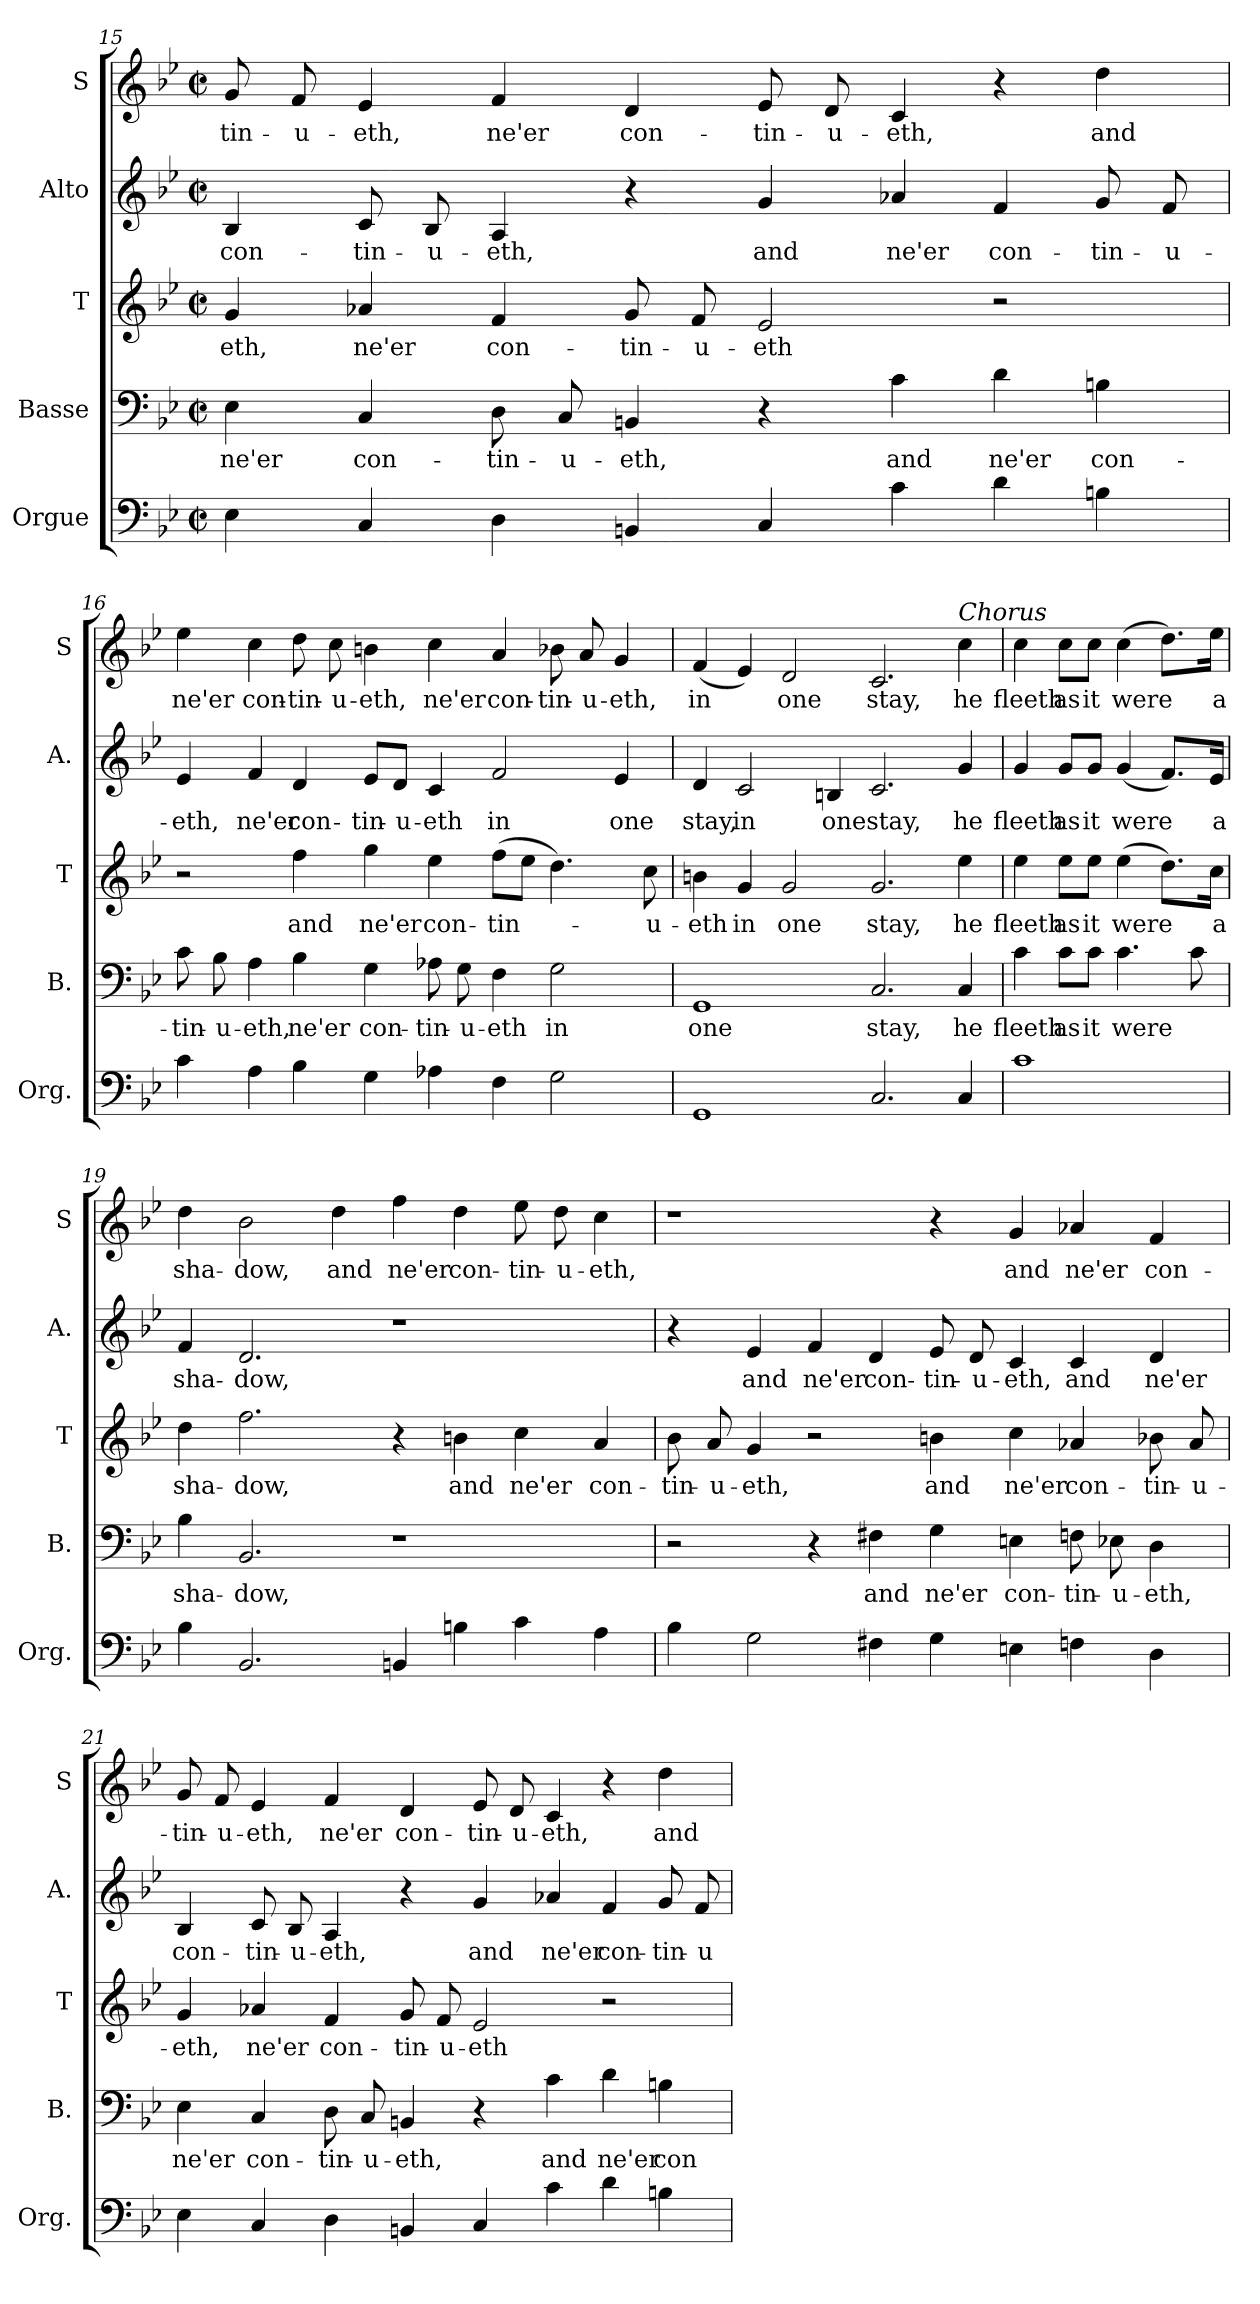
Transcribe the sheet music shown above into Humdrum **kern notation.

**kern	**kern	**text	**kern	**text	**kern	**text	**kern	**text
*part5	*part4	*part4	*part3	*part3	*part2	*part2	*part1	*part1
*staff5	*staff4	*staff4	*staff3	*staff3	*staff2	*staff2	*staff1	*staff1
*I"Orgue	*I"Basse	*	*I"T	*	*I"Alto	*	*I"S	*
*I'Org.	*I'B.	*	*I'T	*	*I'A.	*	*I'S	*
!!LO:LB:g=z
*clefF4	*clefF4	*	*clefG2	*	*clefG2	*	*clefG2	*
*k[b-e-]	*k[b-e-]	*	*k[b-e-]	*	*k[b-e-]	*	*k[b-e-]	*
*B-:	*B-:	*	*	*	*B-:	*	*B-:	*
*M2/2	*M2/2	*	*M2/2	*	*M2/2	*	*M2/2	*
*met(c|)	*met(c|)	*	*met(c|)	*	*met(c|)	*	*met(c|)	*
=15	=15	=15	=15	=15	=15	=15	=15	=15
4E-\	4E-\	ne'er	4g/	-eth,	4B-/	con-	8g/	-tin-
.	.	.	.	.	.	.	8f/	-u-
4C/	4C/	con-	4a-X/	ne'er	8c/	-tin-	4e-/	-eth,
.	.	.	.	.	8B-/	-u-	.	.
4D\	8D\	-tin-	4f/	con-	4A/	-eth,	4f/	ne'er
.	8C/	-u-	.	.	.	.	.	.
4BBn/	4BBn/	-eth,	8g/	-tin-	4r	.	4d/	con-
.	.	.	8f/	-u-	.	.	.	.
4C/	4r	.	2e-/	-eth	4g/	and	8e-/	-tin-
.	.	.	.	.	.	.	8d/	-u-
4c\	4c\	and	.	.	4a-X/	ne'er	4c/	-eth,
4d\	4d\	ne'er	2r	.	4f/	con-	4r	.
4Bn\	4Bn\	con-	.	.	8g/	-tin-	4dd\	and
.	.	.	.	.	8f/	-u-	.	.
=16	=16	=16	=16	=16	=16	=16	=16	=16
4c\	8c\	-tin-	2r	.	4e-/	-eth,	4ee-\	ne'er
.	8B-\	-u-	.	.	.	.	.	.
4A\	4A\	-eth,	.	.	4f/	ne'er	4cc\	con-
4B-\	4B-\	ne'er	4ff\	and	4d/	con-	8dd\	-tin-
.	.	.	.	.	.	.	8cc\	-u-
4G\	4G\	con-	4gg\	ne'er	8e-/L	-tin-	4bn\	-eth,
.	.	.	.	.	8d/J	-u-	.	.
4A-X\	8A-X\	-tin-	4ee-\	con-	4c/	-eth	4cc\	ne'er
.	8G\	-u-	.	.	.	.	.	.
4F\	4F\	-eth	(8ff\L	-tin-	2f/	in	4a/	con-
.	.	.	8ee-\J	.	.	.	.	.
2G\	2G\	in	4.dd\)	.	.	.	8b-X\	-tin-
.	.	.	.	.	.	.	8a/	-u-
.	.	.	.	.	4e-/	one	4g/	-eth,
.	.	.	8cc\	-u-	.	.	.	.
!!LO:PB:g=z
=17	=17	=17	=17	=17	=17	=17	=17	=17
1GG	1GG	one	4bn\	-eth	4d/	stay,	(4f/	in
.	.	.	4g/	in	2c/	in	4e-/)	.
.	.	.	2g/	one	.	.	2d/	one
.	.	.	.	.	4Bn/	one	.	.
2.C/	2.C/	stay,	2.g/	stay,	2.c/	stay,	2.c/	stay,
!	!	!	!	!	!	!	!LO:TX:a:i:t=Chorus	!
4C/	4C/	he	4ee-\	he	4g/	he	4cc\	he
=18	=18	=18	=18	=18	=18	=18	=18	=18
1c	4c\	fleeth	4ee-\	fleeth	4g/	fleeth	4cc\	fleeth
.	8c\L	as	8ee-\L	as	8g/L	as	8cc\L	as
.	8c\J	it	8ee-\J	it	8g/J	it	8cc\J	it
.	4.c\	were	(4ee-\	were	(4g/	were	(4cc\	were
.	.	.	8.dd\L)	.	8.f/L)	.	8.dd\L)	.
.	8c\	.	.	.	.	.	.	.
.	.	.	16cc\Jk	a	16e-/Jk	a	16ee-\Jk	a
=19	=19	=19	=19	=19	=19	=19	=19	=19
4B-\	4B-\	sha-	4dd\	sha-	4f/	sha-	4dd\	sha-
2.BB-/	2.BB-/	-dow,	2.ff\	-dow,	2.d/	-dow,	2b-\	-dow,
.	.	.	.	.	.	.	4dd\	and
4BBn/	1r	.	4r	.	1r	.	4ff\	ne'er
4Bn\	.	.	4bn\	and	.	.	4dd\	con-
4c\	.	.	4cc\	ne'er	.	.	8ee-\	-tin-
.	.	.	.	.	.	.	8dd\	-u-
4A\	.	.	4a/	con-	.	.	4cc\	-eth,
!!LO:LB:g=z
=20	=20	=20	=20	=20	=20	=20	=20	=20
4B-\	2r	.	8b-\	-tin-	4r	.	1r	.
.	.	.	8a/	-u-	.	.	.	.
2G\	.	.	4g/	-eth,	4e-/	and	.	.
.	4r	.	2r	.	4f/	ne'er	.	.
4F#X\	4F#X\	and	.	.	4d/	con-	.	.
4G\	4G\	ne'er	4bn\	and	8e-/	-tin-	4r	.
.	.	.	.	.	8d/	-u-	.	.
4En\	4En\	con-	4cc\	ne'er	4c/	-eth,	4g/	and
4Fn\	8Fn\	-tin-	4a-X/	con-	4c/	and	4a-X/	ne'er
.	8E-X\	-u-	.	.	.	.	.	.
4D\	4D\	-eth,	8b-X\	-tin-	4d/	ne'er	4f/	con-
.	.	.	8a-/	-u-	.	.	.	.
=21	=21	=21	=21	=21	=21	=21	=21	=21
4E-\	4E-\	ne'er	4g/	-eth,	4B-/	con-	8g/	-tin-
.	.	.	.	.	.	.	8f/	-u-
4C/	4C/	con-	4a-X/	ne'er	8c/	-tin-	4e-/	-eth,
.	.	.	.	.	8B-/	-u-	.	.
4D\	8D\	-tin-	4f/	con-	4A/	-eth,	4f/	ne'er
.	8C/	-u-	.	.	.	.	.	.
4BBn/	4BBn/	-eth,	8g/	-tin-	4r	.	4d/	con-
.	.	.	8f/	-u-	.	.	.	.
4C/	4r	.	2e-/	-eth	4g/	and	8e-/	-tin-
.	.	.	.	.	.	.	8d/	-u-
4c\	4c\	and	.	.	4a-X/	ne'er	4c/	-eth,
4d\	4d\	ne'er	2r	.	4f/	con-	4r	.
4Bn\	4Bn\	con-	.	.	8g/	-tin-	4dd\	and
.	.	.	.	.	8f/	-u-	.	.
=	=	=	=	=	=	=	=	=
*-	*-	*-	*-	*-	*-	*-	*-	*-
